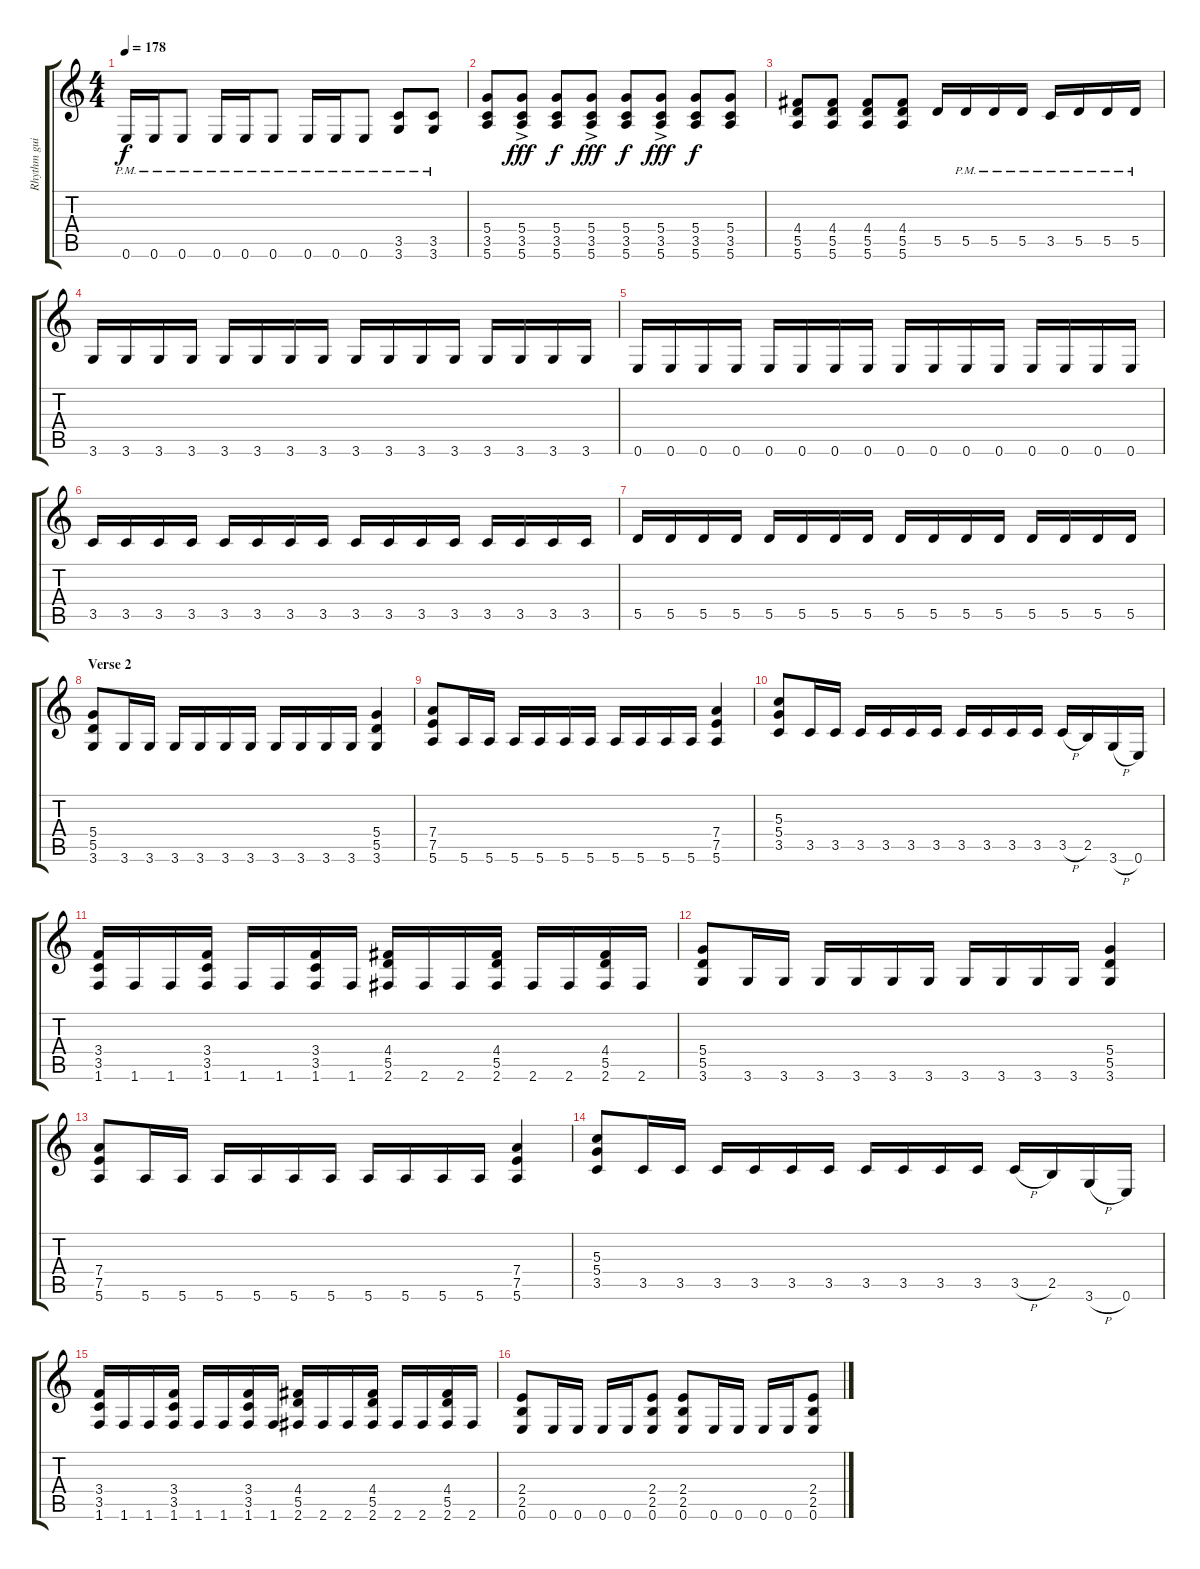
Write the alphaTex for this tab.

\track ("Rhythm guitar left" "Rhythm gui") {instrument distortionguitar}
\staff {score tabs}
\tuning (E4 B3 G3 D3 A2 E2) {hide}
\ts (4 4)
\tempo 178
\clef g2
\ks c
0.6{pm}.16{dy f} 0.6{pm}.16 0.6{pm}.8 0.6{pm}.16 0.6{pm}.16 0.6{pm}.8 0.6{pm}.16 0.6{pm}.16 0.6{pm}.8 (3.5{pm} 3.6{pm}).8 (3.5{pm} 3.6{pm}).8 |
(5.4 3.5 5.6).8 (5.4{ac} 3.5{ac} 5.6{ac}).8{dy fff} (5.4 3.5 5.6).8{dy f} (5.4{ac} 3.5{ac} 5.6{ac}).8{dy fff} (5.4 3.5 5.6).8{dy f} (5.4{ac} 3.5{ac} 5.6{ac}).8{dy fff} (5.4 3.5 5.6).8{dy f} (5.4 3.5 5.6).8 |
(4.4 5.5 5.6).8 (4.4 5.5 5.6).8 (4.4 5.5 5.6).8 (4.4 5.5 5.6).8 5.5.16 5.5{pm}.16 5.5{pm}.16 5.5{pm}.16 3.5{pm}.16 5.5{pm}.16 5.5{pm}.16 5.5{pm}.16 |
3.6.16 3.6.16 3.6.16 3.6.16 3.6.16 3.6.16 3.6.16 3.6.16 3.6.16 3.6.16 3.6.16 3.6.16 3.6.16 3.6.16 3.6.16 3.6.16 |
0.6.16 0.6.16 0.6.16 0.6.16 0.6.16 0.6.16 0.6.16 0.6.16 0.6.16 0.6.16 0.6.16 0.6.16 0.6.16 0.6.16 0.6.16 0.6.16 |
3.5.16 3.5.16 3.5.16 3.5.16 3.5.16 3.5.16 3.5.16 3.5.16 3.5.16 3.5.16 3.5.16 3.5.16 3.5.16 3.5.16 3.5.16 3.5.16 |
5.5.16 5.5.16 5.5.16 5.5.16 5.5.16 5.5.16 5.5.16 5.5.16 5.5.16 5.5.16 5.5.16 5.5.16 5.5.16 5.5.16 5.5.16 5.5.16 |
\section ("" "Verse 2")
(5.4 5.5 3.6).8 3.6.16 3.6.16 3.6.16 3.6.16 3.6.16 3.6.16 3.6.16 3.6.16 3.6.16 3.6.16 (5.4 5.5 3.6).4 |
(7.4 7.5 5.6).8 5.6.16 5.6.16 5.6.16 5.6.16 5.6.16 5.6.16 5.6.16 5.6.16 5.6.16 5.6.16 (7.4 7.5 5.6).4 |
(5.3 5.4 3.5).8 3.5.16 3.5.16 3.5.16 3.5.16 3.5.16 3.5.16 3.5.16 3.5.16 3.5.16 3.5.16 3.5{h}.16 2.5.16 3.6{h}.16 0.6.16 |
(3.4 3.5 1.6).16 1.6.16 1.6.16 (3.4 3.5 1.6).16 1.6.16 1.6.16 (3.4 3.5 1.6).16 1.6.16 (4.4 5.5 2.6).16 2.6.16 2.6.16 (4.4 5.5 2.6).16 2.6.16 2.6.16 (4.4 5.5 2.6).16 2.6.16 |
(5.4 5.5 3.6).8 3.6.16 3.6.16 3.6.16 3.6.16 3.6.16 3.6.16 3.6.16 3.6.16 3.6.16 3.6.16 (5.4 5.5 3.6).4 |
(7.4 7.5 5.6).8 5.6.16 5.6.16 5.6.16 5.6.16 5.6.16 5.6.16 5.6.16 5.6.16 5.6.16 5.6.16 (7.4 7.5 5.6).4 |
(5.3 5.4 3.5).8 3.5.16 3.5.16 3.5.16 3.5.16 3.5.16 3.5.16 3.5.16 3.5.16 3.5.16 3.5.16 3.5{h}.16 2.5.16 3.6{h}.16 0.6.16 |
(3.4 3.5 1.6).16 1.6.16 1.6.16 (3.4 3.5 1.6).16 1.6.16 1.6.16 (3.4 3.5 1.6).16 1.6.16 (4.4 5.5 2.6).16 2.6.16 2.6.16 (4.4 5.5 2.6).16 2.6.16 2.6.16 (4.4 5.5 2.6).16 2.6.16 |
(2.4 2.5 0.6).8 0.6.16 0.6.16 0.6.16 0.6.16 (2.4 2.5 0.6).8 (2.4 2.5 0.6).8 0.6.16 0.6.16 0.6.16 0.6.16 (2.4 2.5 0.6).8
